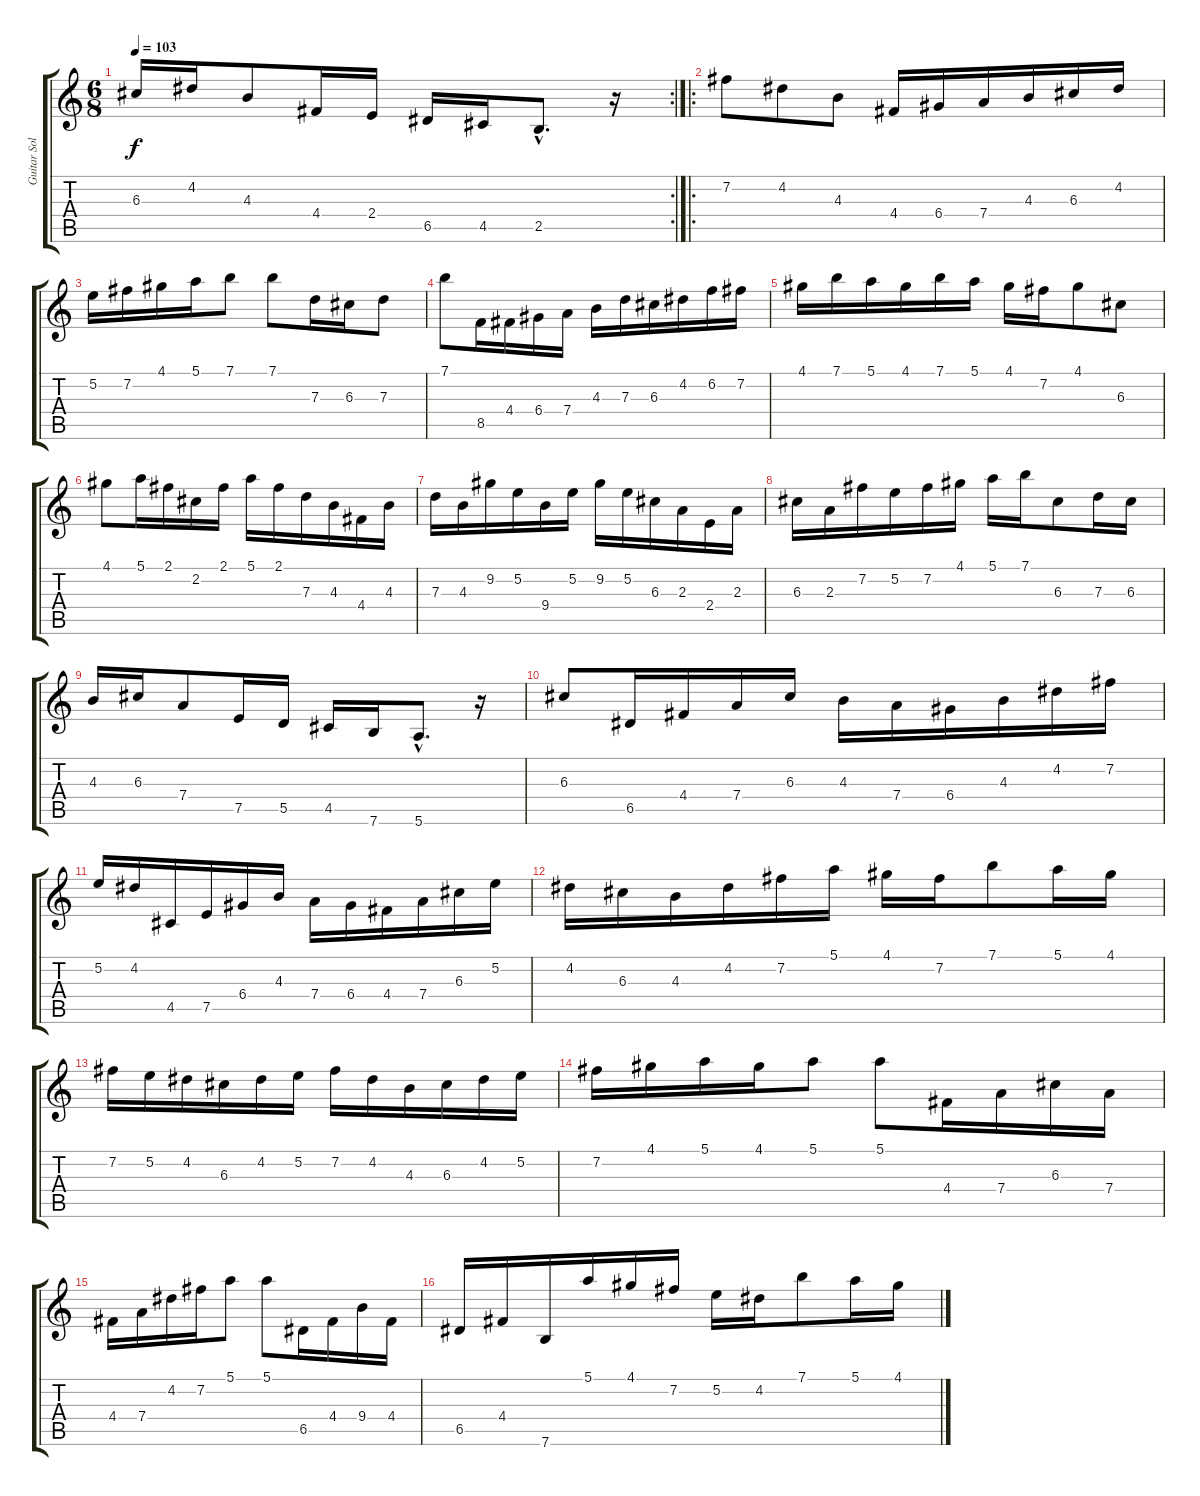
\track ("Guitar Solo" "Guitar Sol") {instrument electricguitarjazz}
\staff {score tabs}
\tuning (E4 B3 G3 D3 A2 E2) {hide}
\rc 2
\ts (6 8)
\tempo 103
\clef g2
\ks c
6.3.16{dy f} 4.2.16 4.3.8 4.4.16 2.4.16 6.5.16 4.5.16 2.5{hac}.8{d} r.16 |
\ro
7.2.8 4.2.8 4.3.8 4.4.16 6.4.16 7.4.16 4.3.16 6.3.16 4.2.16 |
5.2.16 7.2.16 4.1.16 5.1.16 7.1.8 7.1.8 7.3.16 6.3.16 7.3.8 |
7.1.8 8.5.16 4.4.16 6.4.16 7.4.16 4.3.16 7.3.16 6.3.16 4.2.16 6.2.16 7.2.16 |
4.1.16 7.1.16 5.1.16 4.1.16 7.1.16 5.1.16 4.1.16 7.2.16 4.1.8 6.3.8 |
4.1.8 5.1.16 2.1.16 2.2.16 2.1.16 5.1.16 2.1.16 7.3.16 4.3.16 4.4.16 4.3.16 |
7.3.16 4.3.16 9.2.16 5.2.16 9.4.16 5.2.16 9.2.16 5.2.16 6.3.16 2.3.16 2.4.16 2.3.16 |
6.3.16 2.3.16 7.2.16 5.2.16 7.2.16 4.1.16 5.1.16 7.1.16 6.3.8 7.3.16 6.3.16 |
4.3.16 6.3.16 7.4.8 7.5.16 5.5.16 4.5.16 7.6.16 5.6{hac}.8{d} r.16 |
6.3.8 6.5.16 4.4.16 7.4.16 6.3.16 4.3.16 7.4.16 6.4.16 4.3.16 4.2.16 7.2.16 |
5.2.16 4.2.16 4.5.16 7.5.16 6.4.16 4.3.16 7.4.16 6.4.16 4.4.16 7.4.16 6.3.16 5.2.16 |
4.2.16 6.3.16 4.3.16 4.2.16 7.2.16 5.1.16 4.1.16 7.2.16 7.1.8 5.1.16 4.1.16 |
7.2.16 5.2.16 4.2.16 6.3.16 4.2.16 5.2.16 7.2.16 4.2.16 4.3.16 6.3.16 4.2.16 5.2.16 |
7.2.16 4.1.16 5.1.16 4.1.16 5.1.8 5.1.8 4.4.16 7.4.16 6.3.16 7.4.16 |
4.4.16 7.4.16 4.2.16 7.2.16 5.1.8 5.1.8 6.5.16 4.4.16 9.4.16 4.4.16 |
6.5.16 4.4.16 7.6.16 5.1.16 4.1.16 7.2.16 5.2.16 4.2.16 7.1.8 5.1.16 4.1.16
